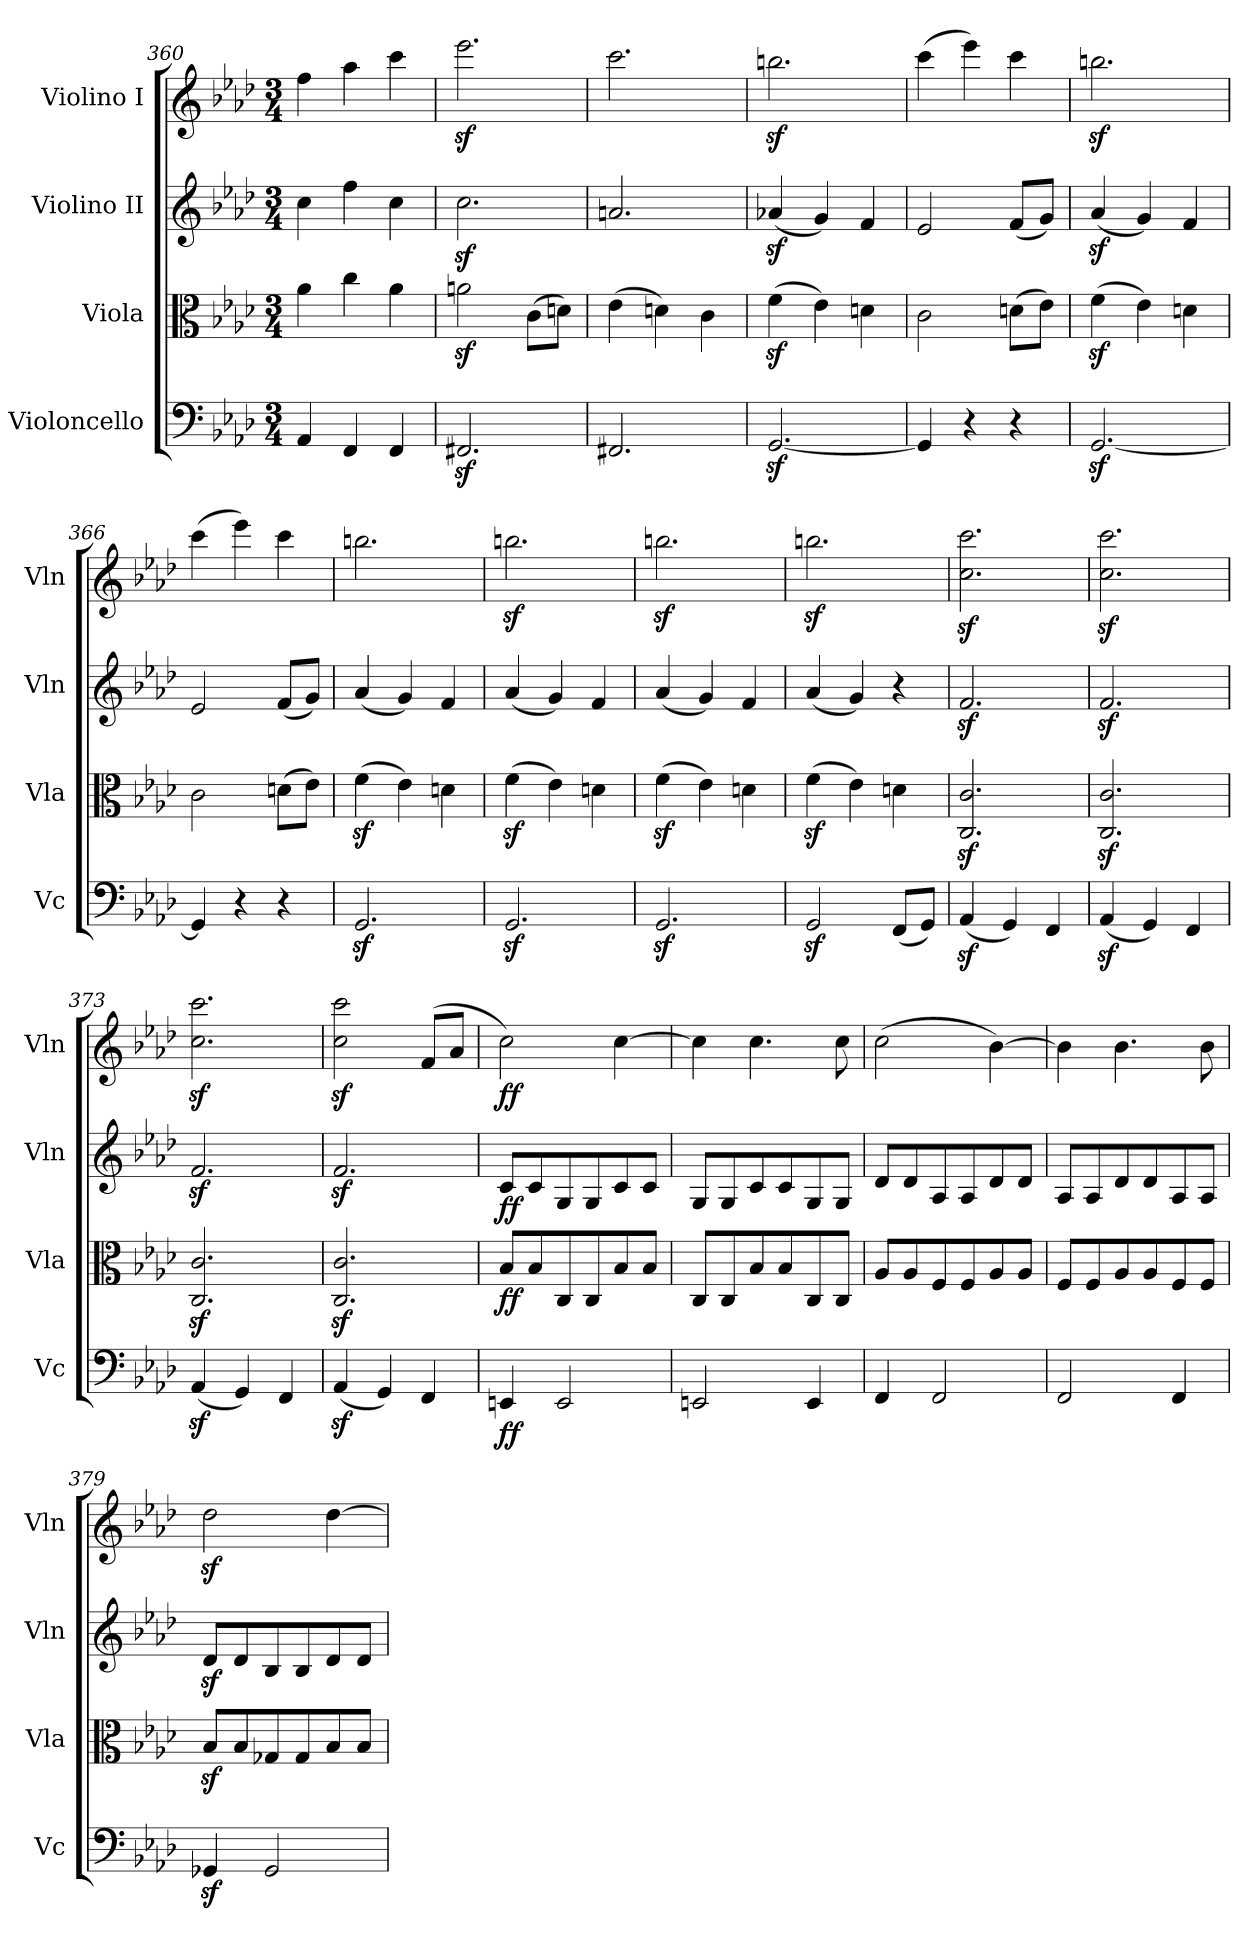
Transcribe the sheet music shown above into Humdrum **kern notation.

**kern	**dynam	**kern	**dynam	**kern	**dynam	**kern	**dynam
*part4	*part4	*part3	*part3	*part2	*part2	*part1	*part1
*staff4	*staff4	*staff3	*staff3	*staff2	*staff2	*staff1	*staff1
*I"Violoncello	*	*I"Viola	*	*I"Violino II	*	*I"Violino I	*
*I'Vc	*	*I'Vla	*	*I'Vln	*	*I'Vln	*
*clefF4	*	*clefC3	*	*clefG2	*	*clefG2	*
*k[b-e-a-d-]	*	*k[b-e-a-d-]	*	*k[b-e-a-d-]	*	*k[b-e-a-d-]	*
*M3/4	*	*M3/4	*	*M3/4	*	*M3/4	*
=360	=360	=360	=360	=360	=360	=360	=360
4AA-/	.	4a-\	.	4cc\	.	4ff\	.
4FF/	.	4cc\	.	4ff\	.	4aa-\	.
4FF/	.	4a-\	.	4cc\	.	4ccc\	.
=361	=361	=361	=361	=361	=361	=361	=361
2.FF#Xz</	.	2anz<\	.	2.ccz<\	.	2.eee-z<\	.
.	.	(8c\L	.	.	.	.	.
.	.	8dn\J)	.	.	.	.	.
=362	=362	=362	=362	=362	=362	=362	=362
2.FF#X/	.	(4e-\	.	2.an/	.	2.ccc\	.
.	.	4dn\)	.	.	.	.	.
.	.	4c\	.	.	.	.	.
=363	=363	=363	=363	=363	=363	=363	=363
[2.GGz</	.	(4fz<\	.	(4a-Xz</	.	2.bbnz<\	.
.	.	4e-\)	.	4g/)	.	.	.
.	.	4dn\	.	4f/	.	.	.
=364	=364	=364	=364	=364	=364	=364	=364
4GG/]	.	2c\	.	2e-/	.	(4ccc\	.
4r	.	.	.	.	.	4eee-\)	.
4r	.	(8dn\L	.	(8f/L	.	4ccc\	.
.	.	8e-\J)	.	8g/J)	.	.	.
=365	=365	=365	=365	=365	=365	=365	=365
[2.GGz</	.	(4fz<\	.	(4a-z</	.	2.bbnz<\	.
.	.	4e-\)	.	4g/)	.	.	.
.	.	4dn\	.	4f/	.	.	.
=366	=366	=366	=366	=366	=366	=366	=366
4GG/]	.	2c\	.	2e-/	.	(4ccc\	.
4r	.	.	.	.	.	4eee-\)	.
4r	.	(8dn\L	.	(8f/L	.	4ccc\	.
.	.	8e-\J)	.	8g/J)	.	.	.
=367	=367	=367	=367	=367	=367	=367	=367
!	!	!	!	!	!LO:DY:b	!	!LO:DY:b
2.GGz</	.	(4fz<\	.	(4a-/	other-dynamics	2.bbn\	other-dynamics
.	.	4e-\)	.	4g/)	.	.	.
.	.	4dn\	.	4f/	.	.	.
=368	=368	=368	=368	=368	=368	=368	=368
!	!	!	!	!	!LO:DY:b	!	!
2.GGz</	.	(4fz<\	.	(4a-/	other-dynamics	2.bbnz<\	.
.	.	4e-\)	.	4g/)	.	.	.
.	.	4dn\	.	4f/	.	.	.
!!LO:LB:g=z
=369	=369	=369	=369	=369	=369	=369	=369
!	!	!	!	!	!LO:DY:b	!	!
2.GGz</	.	(4fz<\	.	(4a-/	other-dynamics	2.bbnz<\	.
.	.	4e-\)	.	4g/)	.	.	.
.	.	4dn\	.	4f/	.	.	.
=370	=370	=370	=370	=370	=370	=370	=370
!	!	!	!	!	!LO:DY:b	!	!
2GGz</	.	(4fz<\	.	(4a-/	other-dynamics	2.bbnz<\	.
.	.	4e-\)	.	4g/)	.	.	.
(8FF/L	.	4dn\	.	4r	.	.	.
8GG/J)	.	.	.	.	.	.	.
=371	=371	=371	=371	=371	=371	=371	=371
(4AA-z</	.	2.C/z< 2.c/z<	.	2.fz</	.	2.cc\z< 2.ccc\z<	.
4GG/)	.	.	.	.	.	.	.
4FF/	.	.	.	.	.	.	.
=372	=372	=372	=372	=372	=372	=372	=372
(4AA-z</	.	2.C/z< 2.c/z<	.	2.fz</	.	2.cc\z< 2.ccc\z<	.
4GG/)	.	.	.	.	.	.	.
4FF/	.	.	.	.	.	.	.
=373	=373	=373	=373	=373	=373	=373	=373
(4AA-z</	.	2.C/z< 2.c/z<	.	2.fz</	.	2.cc\z< 2.ccc\z<	.
4GG/)	.	.	.	.	.	.	.
4FF/	.	.	.	.	.	.	.
=374	=374	=374	=374	=374	=374	=374	=374
(4AA-z</	.	2.C/z< 2.c/z<	.	2.fz</	.	2cc\z< 2ccc\z<	.
4GG/)	.	.	.	.	.	.	.
4FF/	.	.	.	.	.	(8f/L	.
.	.	.	.	.	.	8a-/J	.
=375	=375	=375	=375	=375	=375	=375	=375
!	!LO:DY:b	!	!LO:DY:b	!	!LO:DY:b	!	!LO:DY:b
4EEn/	ff	8B-/L	ff	8c/L	ff	2cc\)	ff
.	.	8B-/	.	8c/	.	.	.
2EE/	.	8C/	.	8G/	.	.	.
.	.	8C/	.	8G/	.	.	.
.	.	8B-/	.	8c/	.	[4cc\	.
.	.	8B-/J	.	8c/J	.	.	.
=376	=376	=376	=376	=376	=376	=376	=376
2EEn/	.	8C/L	.	8G/L	.	4cc\]	.
.	.	8C/	.	8G/	.	.	.
.	.	8B-/	.	8c/	.	4.cc\	.
.	.	8B-/	.	8c/	.	.	.
4EE/	.	8C/	.	8G/	.	.	.
.	.	8C/J	.	8G/J	.	8cc\	.
=377	=377	=377	=377	=377	=377	=377	=377
4FF/	.	8A-/L	.	8d-/L	.	(2cc\	.
.	.	8A-/	.	8d-/	.	.	.
2FF/	.	8F/	.	8A-/	.	.	.
.	.	8F/	.	8A-/	.	.	.
.	.	8A-/	.	8d-/	.	[4b-\)	.
.	.	8A-/J	.	8d-/J	.	.	.
!!LO:LB:g=z
=378	=378	=378	=378	=378	=378	=378	=378
2FF/	.	8F/L	.	8A-/L	.	4b-\]	.
.	.	8F/	.	8A-/	.	.	.
.	.	8A-/	.	8d-/	.	4.b-\	.
.	.	8A-/	.	8d-/	.	.	.
4FF/	.	8F/	.	8A-/	.	.	.
.	.	8F/J	.	8A-/J	.	8b-\	.
=379	=379	=379	=379	=379	=379	=379	=379
4GG-Xz</	.	8B-z</L	.	8d-z</L	.	2dd-z<\	.
.	.	8B-/	.	8d-/	.	.	.
2GG-/	.	8G-X/	.	8B-/	.	.	.
.	.	8G-/	.	8B-/	.	.	.
.	.	8B-/	.	8d-/	.	[4dd-\	.
.	.	8B-/J	.	8d-/J	.	.	.
=	=	=	=	=	=	=	=
*-	*-	*-	*-	*-	*-	*-	*-
